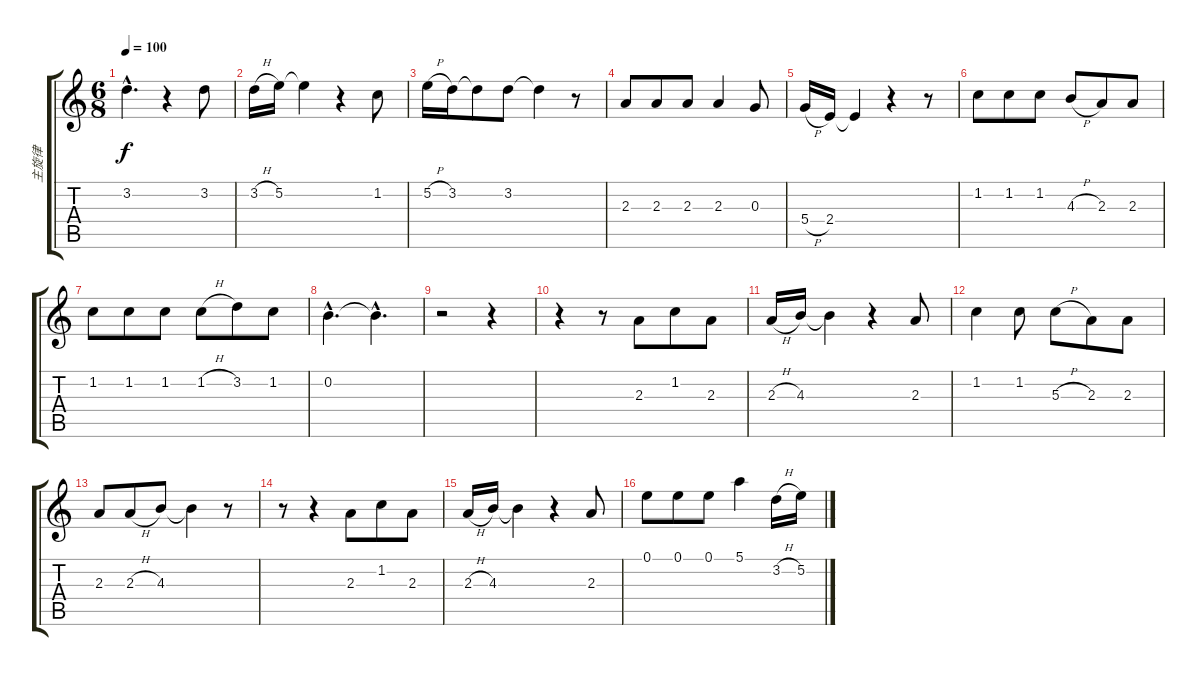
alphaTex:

\track ("主旋律" "主旋律") {instrument acousticguitarnylon}
\staff {score tabs}
\tuning (E4 B3 G3 D3 A2 E2) {hide}
\ts (6 8)
\tempo 100
\clef g2
\ks c
3.2{hac}.4{d dy f} r.4 3.2.8 |
3.2{h}.16 5.2.16 5.2{t}.4 r.4 1.2.8 |
5.2{h}.16 3.2.16 3.2{t}.8 3.2.8 3.2{t}.4 r.8 |
2.3.8 2.3.8 2.3.8 2.3.4 0.3.8 |
5.4{h}.16 2.4.16 2.4{t}.4 r.4 r.8 |
1.2.8 1.2.8 1.2.8 4.3{h}.8 2.3.8 2.3.8 |
1.2.8 1.2.8 1.2.8 1.2{h}.8 3.2.8 1.2.8 |
0.2{hac}.4{d} 0.2{hac t}.4{d} |
r.2 r.4 |
r.4 r.8 2.3.8 1.2.8 2.3.8 |
2.3{h}.16 4.3.16 4.3{t}.4 r.4 2.3.8 |
1.2.4 1.2.8 5.3{h}.8 2.3.8 2.3.8 |
2.3.8 2.3{h}.8 4.3.8 4.3{t}.4 r.8 |
r.8 r.4 2.3.8 1.2.8 2.3.8 |
2.3{h}.16 4.3.16 4.3{t}.4 r.4 2.3.8 |
0.1.8 0.1.8 0.1.8 5.1.4 3.2{h}.16 5.2.16
